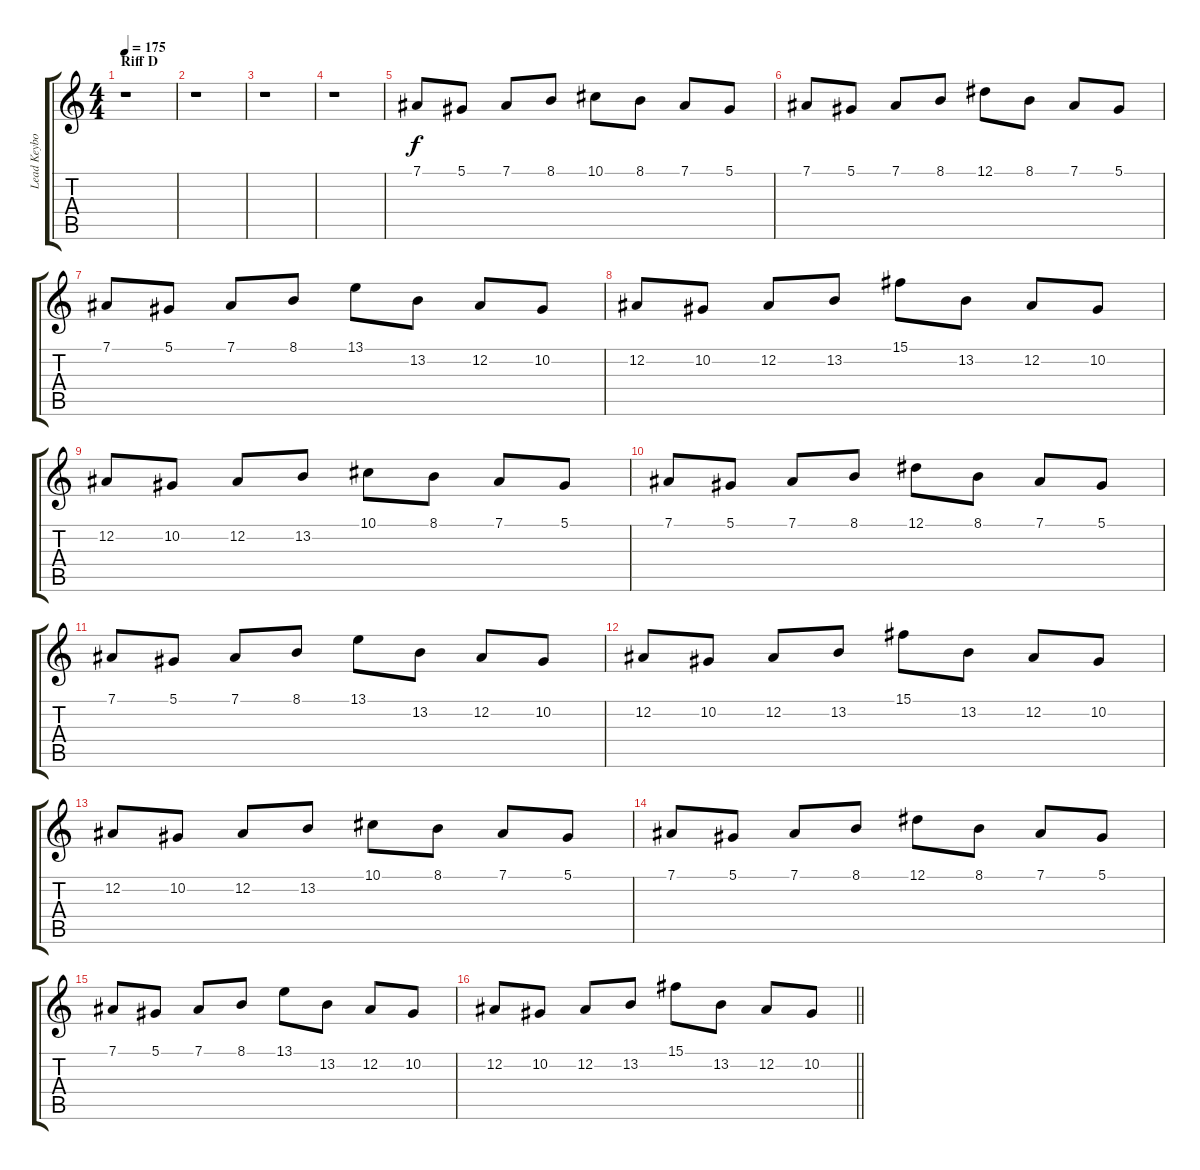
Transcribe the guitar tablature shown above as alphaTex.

\track ("Lead Keyboard" "Lead Keybo") {instrument electricgrandpiano}
\staff {score tabs}
\tuning (Eb4 Bb3 Gb3 Db3 Ab2 Eb2) {hide}
\ts (4 4)
\section ("" "Riff D")
\tempo 175
\clef g2
\ks c
r.1{dy f} |
r.1 |
r.1 |
r.1 |
7.1.8 5.1.8 7.1.8 8.1.8 10.1.8 8.1.8 7.1.8 5.1.8 |
7.1.8 5.1.8 7.1.8 8.1.8 12.1.8 8.1.8 7.1.8 5.1.8 |
7.1.8 5.1.8 7.1.8 8.1.8 13.1.8 13.2.8 12.2.8 10.2.8 |
12.2.8 10.2.8 12.2.8 13.2.8 15.1.8 13.2.8 12.2.8 10.2.8 |
12.2.8 10.2.8 12.2.8 13.2.8 10.1.8 8.1.8 7.1.8 5.1.8 |
7.1.8 5.1.8 7.1.8 8.1.8 12.1.8 8.1.8 7.1.8 5.1.8 |
7.1.8 5.1.8 7.1.8 8.1.8 13.1.8 13.2.8 12.2.8 10.2.8 |
12.2.8 10.2.8 12.2.8 13.2.8 15.1.8 13.2.8 12.2.8 10.2.8 |
12.2.8 10.2.8 12.2.8 13.2.8 10.1.8 8.1.8 7.1.8 5.1.8 |
7.1.8 5.1.8 7.1.8 8.1.8 12.1.8 8.1.8 7.1.8 5.1.8 |
7.1.8 5.1.8 7.1.8 8.1.8 13.1.8 13.2.8 12.2.8 10.2.8 |
\barLineRight lightlight
12.2.8 10.2.8 12.2.8 13.2.8 15.1.8 13.2.8 12.2.8 10.2.8
